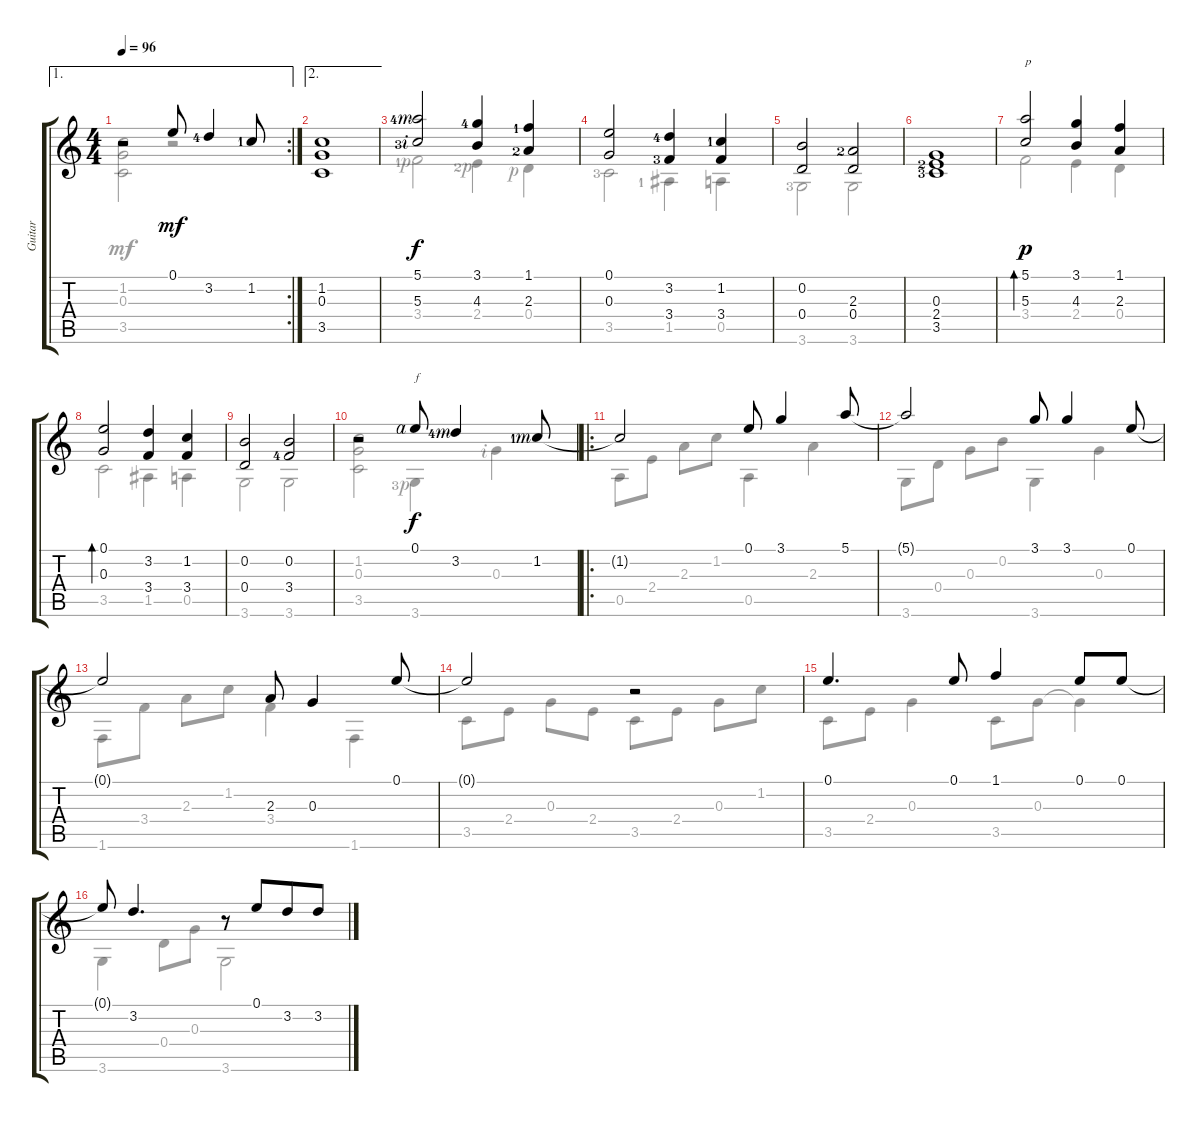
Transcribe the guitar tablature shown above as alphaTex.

\track ("Guitar" "Guitar") {instrument acousticguitarnylon}
\staff {score tabs}
\tuning (E4 B3 G3 D3 A2 E2) {hide}
\voice
\ae 1
\rc 2
\ts (4 4)
\tempo 96
\clef g2
\ks c
r.2{dy mf} 0.1.8 3.2{lf 5}.4 1.2{lf 2}.8 |
\ae 2
(1.2 0.3 3.5).1 |
(5.1{lf 5 rf 3} 5.3{lf 4 rf 2}).2{dy f} (3.1{lf 5} 4.3).4 (1.1{lf 2} 2.3{lf 3}).4 |
(0.1 0.3).2 (3.2{lf 5} 3.4{lf 4}).4 (1.2{lf 2} 3.4).4 |
(0.2 0.4).2 (2.3{lf 3} 0.4).2 |
(0.3 2.4{lf 3} 3.5{lf 4}).1 |
(5.1 5.3).2{bd 240 txt "p" dy p} (3.1 4.3).4 (1.1 2.3).4 |
(0.1 0.3).2{bd 240} (3.2 3.4).4 (1.2 3.4).4 |
(0.2 0.4).2 (0.2 3.4{lf 5}).2 |
r.2 0.1{rf 4}.8{txt "f" dy f} 3.2{lf 5 rf 3}.4 1.2{lf 2 rf 3}.8 |
\ro
1.2{t}.2 0.1.8 3.1.4 5.1.8 |
5.1{t}.2 3.1.8 3.1.4 0.1.8 |
0.1{t}.2 2.3.8 0.3.4 0.1.8 |
0.1{t}.2 r.2 |
0.1.4{d} 0.1.8 1.1.4 0.1.8 0.1.8 |
0.1{t}.8 3.2.4{d} r.8 0.1.8{beam merge} 3.2.8 3.2.8
\voice
\clef g2
\ottava regular
\simile none
\ks c
(1.2 0.3 3.5).2{dy mf} r.2 |
|
3.4{lf 2 rf 1}.2{dy f} 2.4{lf 3 rf 1}.4 0.4{rf 1}.4 |
3.5{lf 4}.2 1.5{lf 2}.4 0.5.4 |
3.6{lf 4}.2 3.6.2 |
|
3.4.2{dy p} 2.4.4 0.4.4 |
3.5.2 1.5.4 0.5.4 |
3.6.2 3.6.2 |
(1.2 0.3 3.5).2 3.6{lf 4 rf 1}.4{dy f} 0.3{rf 2}.4 |
0.5.8 2.4.8 2.3.8 1.2.8 0.5.4 2.3.4 |
3.6.8 0.4.8 0.3.8 0.2.8 3.6.4 0.3.4 |
1.6.8 3.4.8 2.3.8 1.2.8 3.4.4 1.6.4 |
3.5.8 2.4.8 0.3.8 2.4.8 3.5.8 2.4.8 0.3.8 1.2.8 |
3.5.8 2.4.8 0.3.4 3.5.8 0.3.8 0.3{t}.4 |
3.6.4 0.4.8 0.3.8 3.6.2
